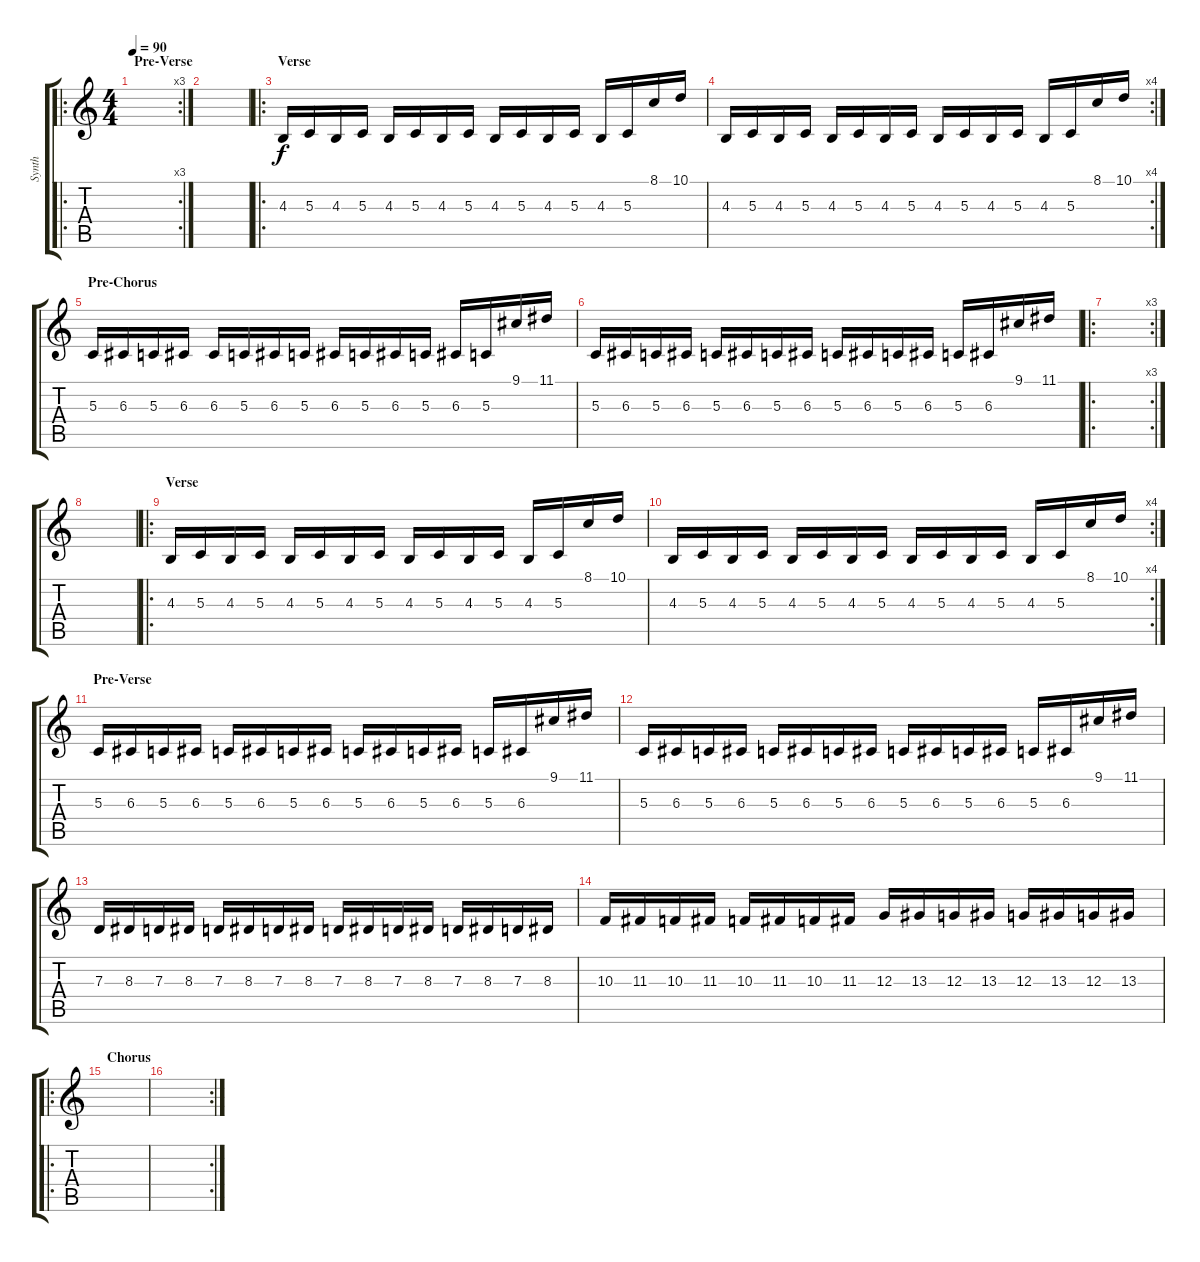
\track ("Synth" "Synth") {instrument lead5charang}
\staff {score tabs}
\tuning (E4 B3 G3 D3 A2 E2) {hide}
\ro
\rc 3
\ts (4 4)
\section ("" "Pre-Verse")
\tempo 90
\clef g2
\ks c
|
|
\ro
\section ("" "Verse")
4.3.16 5.3.16 4.3.16 5.3.16 4.3.16 5.3.16 4.3.16 5.3.16 4.3.16 5.3.16 4.3.16 5.3.16 4.3.16 5.3.16 8.1.16 10.1.16 |
\rc 4
4.3.16 5.3.16 4.3.16 5.3.16 4.3.16 5.3.16 4.3.16 5.3.16 4.3.16 5.3.16 4.3.16 5.3.16 4.3.16 5.3.16 8.1.16 10.1.16 |
\section ("" "Pre-Chorus")
5.3.16 6.3.16 5.3.16 6.3.16 6.3.16 5.3.16 6.3.16 5.3.16 6.3.16 5.3.16 6.3.16 5.3.16 6.3.16 5.3.16 9.1.16 11.1.16 |
5.3.16 6.3.16 5.3.16 6.3.16 5.3.16 6.3.16 5.3.16 6.3.16 5.3.16 6.3.16 5.3.16 6.3.16 5.3.16 6.3.16 9.1.16 11.1.16 |
\ro
\rc 3
|
|
\ro
\section ("" "Verse")
4.3.16 5.3.16 4.3.16 5.3.16 4.3.16 5.3.16 4.3.16 5.3.16 4.3.16 5.3.16 4.3.16 5.3.16 4.3.16 5.3.16 8.1.16 10.1.16 |
\rc 4
4.3.16 5.3.16 4.3.16 5.3.16 4.3.16 5.3.16 4.3.16 5.3.16 4.3.16 5.3.16 4.3.16 5.3.16 4.3.16 5.3.16 8.1.16 10.1.16 |
\section ("" "Pre-Verse")
5.3.16 6.3.16 5.3.16 6.3.16 5.3.16 6.3.16 5.3.16 6.3.16 5.3.16 6.3.16 5.3.16 6.3.16 5.3.16 6.3.16 9.1.16 11.1.16 |
5.3.16 6.3.16 5.3.16 6.3.16 5.3.16 6.3.16 5.3.16 6.3.16 5.3.16 6.3.16 5.3.16 6.3.16 5.3.16 6.3.16 9.1.16 11.1.16 |
7.3.16 8.3.16 7.3.16 8.3.16 7.3.16 8.3.16 7.3.16 8.3.16 7.3.16 8.3.16 7.3.16 8.3.16 7.3.16 8.3.16 7.3.16 8.3.16 |
10.3.16 11.3.16 10.3.16 11.3.16 10.3.16 11.3.16 10.3.16 11.3.16 12.3.16 13.3.16 12.3.16 13.3.16 12.3.16 13.3.16 12.3.16 13.3.16 |
\ro
\section ("" "Chorus")
|
\rc 2
